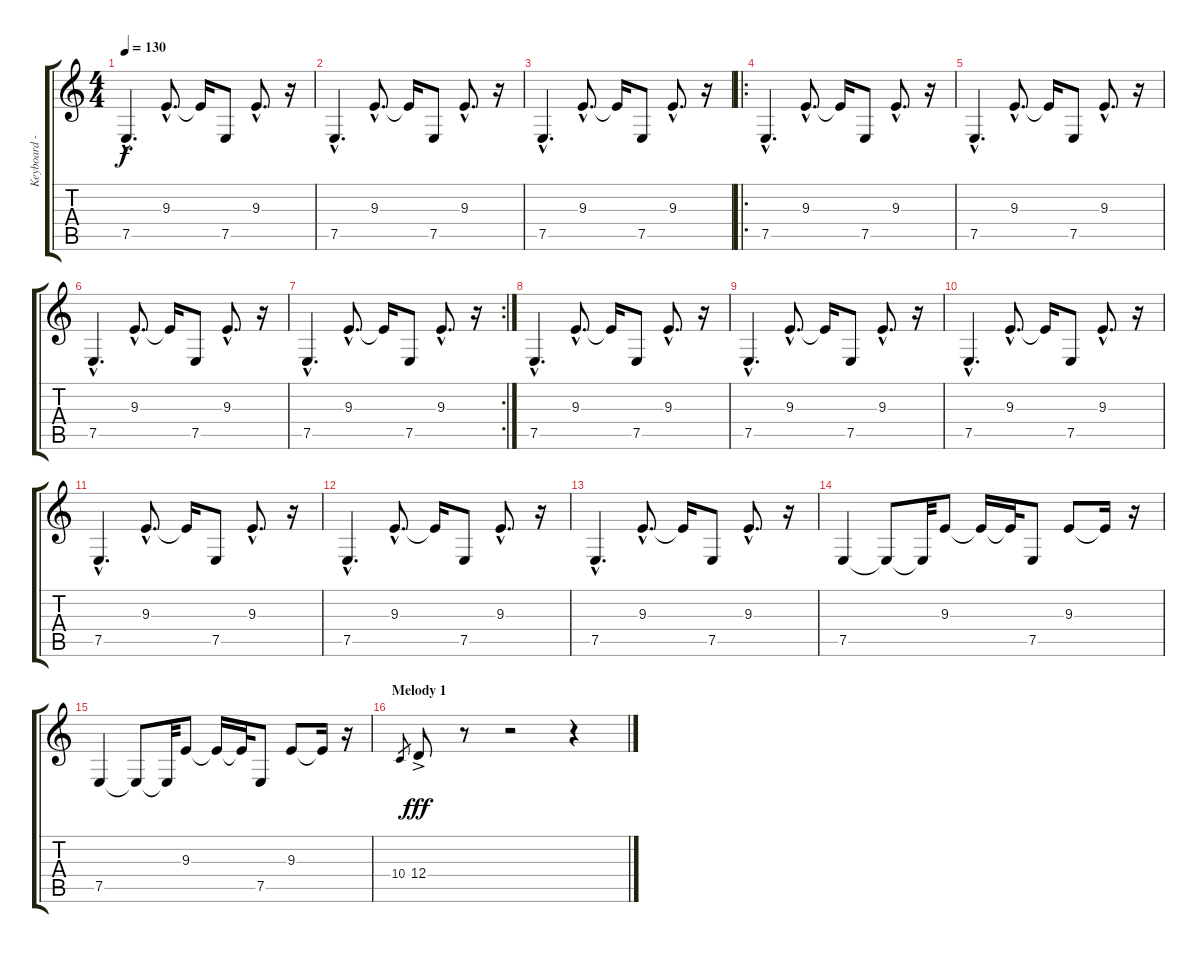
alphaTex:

\track ("Keyboard - Background" "Keyboard -") {instrument voiceoohs}
\staff {score tabs}
\tuning (E4 B3 G3 D3 A2 E2) {hide}
\ts (4 4)
\tempo 130
\clef g2
\ks c
7.5{hac}.4{d dy f volume 13 instrument harpsichord} 9.3{hac}.8{d} 9.3{t}.16 7.5.8 9.3{hac}.8{d} r.16 |
7.5{hac}.4{d volume 13 instrument harpsichord} 9.3{hac}.8{d} 9.3{t}.16 7.5.8 9.3{hac}.8{d} r.16 |
7.5{hac}.4{d volume 13 instrument harpsichord} 9.3{hac}.8{d} 9.3{t}.16 7.5.8 9.3{hac}.8{d} r.16 |
\ro
7.5{hac}.4{d volume 13 instrument harpsichord} 9.3{hac}.8{d} 9.3{t}.16 7.5.8 9.3{hac}.8{d} r.16 |
7.5{hac}.4{d volume 13 instrument harpsichord} 9.3{hac}.8{d} 9.3{t}.16 7.5.8 9.3{hac}.8{d} r.16 |
7.5{hac}.4{d volume 13 instrument harpsichord} 9.3{hac}.8{d} 9.3{t}.16 7.5.8 9.3{hac}.8{d} r.16 |
\rc 2
7.5{hac}.4{d volume 13 instrument harpsichord} 9.3{hac}.8{d} 9.3{t}.16 7.5.8 9.3{hac}.8{d} r.16 |
7.5{hac}.4{d volume 13 instrument harpsichord} 9.3{hac}.8{d} 9.3{t}.16 7.5.8 9.3{hac}.8{d} r.16 |
7.5{hac}.4{d volume 13 instrument harpsichord} 9.3{hac}.8{d} 9.3{t}.16 7.5.8 9.3{hac}.8{d} r.16 |
7.5{hac}.4{d volume 13 instrument harpsichord} 9.3{hac}.8{d} 9.3{t}.16 7.5.8 9.3{hac}.8{d} r.16 |
7.5{hac}.4{d volume 13 instrument harpsichord} 9.3{hac}.8{d} 9.3{t}.16 7.5.8 9.3{hac}.8{d} r.16 |
7.5{hac}.4{d volume 13 instrument harpsichord} 9.3{hac}.8{d} 9.3{t}.16 7.5.8 9.3{hac}.8{d} r.16 |
7.5{hac}.4{d volume 13 instrument harpsichord} 9.3{hac}.8{d} 9.3{t}.16 7.5.8 9.3{hac}.8{d} r.16 |
7.5.4 7.5{t}.8 7.5{t}.32 9.3.8 9.3{t}.16 9.3{t}.32 7.5.8 9.3.8 9.3{t}.16 r.16 |
7.5.4 7.5{t}.8 7.5{t}.32 9.3.8 9.3{t}.16 9.3{t}.32 7.5.8 9.3.8 9.3{t}.16 r.16 |
\section ("" "Melody 1")
10.4.8{gr} 12.4{ac}.8{dy fff volume 4 instrument voiceoohs} r.8 r.2 r.4
